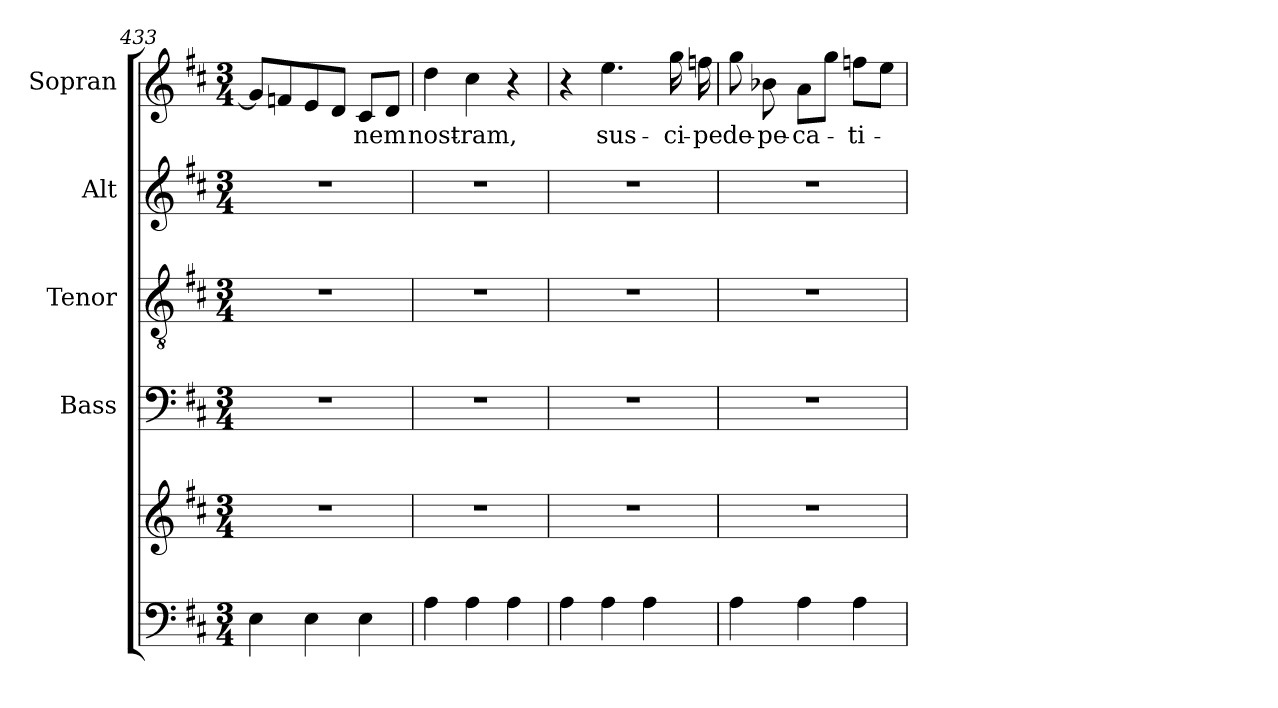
**kern	**kern	**kern	**kern	**kern	**kern	**text
*part5	*part5	*part4	*part3	*part2	*part1	*part1
*staff6	*staff5	*staff4	*staff3	*staff2	*staff1	*staff1
*	*	*I"Bass	*I"Tenor	*I"Alt	*I"Sopran	*
*	*	*I'B.	*I'T.	*I'A.	*I'S.	*
*clefF4	*clefG2	*clefF4	*clefGv2	*clefG2	*clefG2	*
*k[f#c#]	*k[f#c#]	*k[f#c#]	*k[f#c#]	*k[f#c#]	*k[f#c#]	*
*D:	*D:	*D:	*D:	*D:	*D:	*
*M3/4	*M3/4	*M3/4	*M3/4	*M3/4	*M3/4	*
=433	=433	=433	=433	=433	=433	=433
4E\	2.r	2.r	2.r	2.r	8g/L]	.
.	.	.	.	.	8fn/	.
4E\	.	.	.	.	8e/	.
.	.	.	.	.	8d/J	.
!	!	!	!	!	!	!LO:LY:b
4E\	.	.	.	.	8c#/L	-nem
.	.	.	.	.	8d/J	.
=434	=434	=434	=434	=434	=434	=434
!	!	!	!	!	!	!LO:LY:b
4A\	2.r	2.r	2.r	2.r	4dd\	nost-
!	!	!	!	!	!	!LO:LY:b
4A\	.	.	.	.	4cc#\	-ram,
4A\	.	.	.	.	4r	.
=435	=435	=435	=435	=435	=435	=435
4A\	2.r	2.r	2.r	2.r	4r	.
!	!	!	!	!	!	!LO:LY:b
4A\	.	.	.	.	4.ee\	sus-
4A\	.	.	.	.	.	.
!	!	!	!	!	!	!LO:LY:b
.	.	.	.	.	16gg\	-ci-
!	!	!	!	!	!	!LO:LY:b
.	.	.	.	.	16ffn\	-pe
=436	=436	=436	=436	=436	=436	=436
!	!	!	!	!	!	!LO:LY:b
4A\	2.r	2.r	2.r	2.r	8gg\	de-
!	!	!	!	!	!	!LO:LY:b
.	.	.	.	.	8b-X\	-pe-
!	!	!	!	!	!	!LO:LY:b
4A\	.	.	.	.	8a\L	-ca-
.	.	.	.	.	8gg\J	.
!	!	!	!	!	!	!LO:LY:b
4A\	.	.	.	.	8ffn\L	-ti-
.	.	.	.	.	8ee\J	.
=	=	=	=	=	=	=
*-	*-	*-	*-	*-	*-	*-
